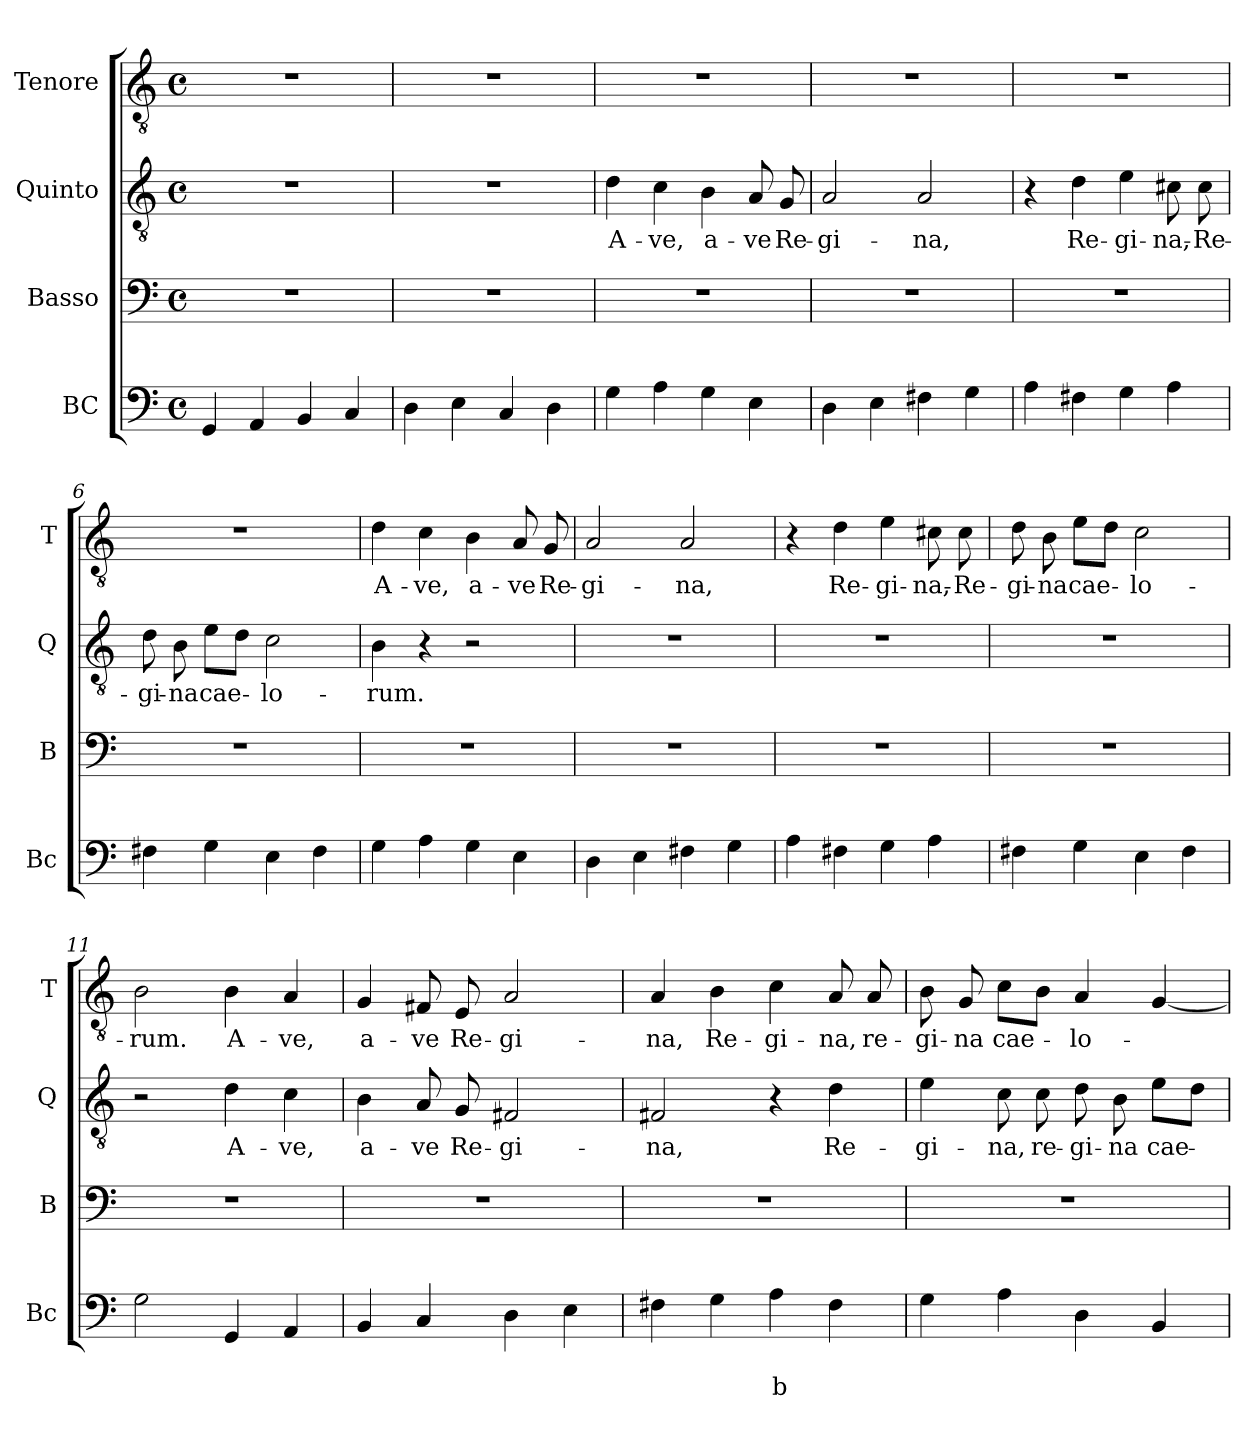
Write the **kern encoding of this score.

**kern	**text	**text	**kern	**kern	**text	**kern	**text
*part4	*part4	*part4	*part3	*part2	*part2	*part1	*part1
*staff4	*staff4	*staff4	*staff3	*staff2	*staff2	*staff1	*staff1
*I"BC	*	*	*I"Basso	*I"Quinto	*	*I"Tenore	*
*I'Bc	*	*	*I'B	*I'Q	*	*I'T	*
*clefF4	*	*	*clefF4	*clefGv2	*	*clefGv2	*
*k[]	*	*	*k[]	*k[]	*	*k[]	*
*C:	*	*	*C:	*C:	*	*C:	*
*M4/4	*	*	*M4/4	*M4/4	*	*M4/4	*
*met(c)	*	*	*met(c)	*met(c)	*	*met(c)	*
=1	=1	=1	=1	=1	=1	=1	=1
4GG/	.	.	1r	1r	.	1r	.
4AA/	.	.	.	.	.	.	.
4BB/	.	.	.	.	.	.	.
4C/	.	.	.	.	.	.	.
=2	=2	=2	=2	=2	=2	=2	=2
4D\	.	.	1r	1r	.	1r	.
4E\	.	.	.	.	.	.	.
4C/	.	.	.	.	.	.	.
4D\	.	.	.	.	.	.	.
=3	=3	=3	=3	=3	=3	=3	=3
!	!	!	!	!	!LO:LY:b	!	!
4G\	.	.	1r	4d\	A-	1r	.
!	!	!	!	!	!LO:LY:b	!	!
4A\	.	.	.	4c\	-ve,	.	.
!	!	!	!	!	!LO:LY:b	!	!
4G\	.	.	.	4B\	a-	.	.
!	!	!	!	!	!LO:LY:b	!	!
4E\	.	.	.	8A/	-ve	.	.
!	!	!	!	!	!LO:LY:b	!	!
.	.	.	.	8G/	Re-	.	.
=4	=4	=4	=4	=4	=4	=4	=4
!	!	!	!	!	!LO:LY:b	!	!
4D\	.	.	1r	2A/	-gi-	1r	.
4E\	.	.	.	.	.	.	.
!	!	!	!	!	!LO:LY:b	!	!
4F#X\	.	.	.	2A/	-na,	.	.
4G\	.	.	.	.	.	.	.
=5	=5	=5	=5	=5	=5	=5	=5
4A\	.	.	1r	4r	.	1r	.
!	!	!	!	!	!LO:LY:b	!	!
4F#X\	.	.	.	4d\	Re-	.	.
!	!	!	!	!	!LO:LY:b	!	!
4G\	.	.	.	4e\	-gi-	.	.
!	!	!	!	!	!LO:LY:b	!	!
4A\	.	.	.	8c#X\	-na,-	.	.
!	!	!	!	!	!LO:LY:b	!	!
.	.	.	.	8c#\	-Re-	.	.
!!LO:LB:g=z
=6	=6	=6	=6	=6	=6	=6	=6
!	!	!	!	!	!LO:LY:b	!	!
4F#X\	.	.	1r	8d\	-gi-	1r	.
!	!	!	!	!	!LO:LY:b	!	!
.	.	.	.	8B\	-na	.	.
!	!	!	!	!	!LO:LY:b	!	!
4G\	.	.	.	8e\L	cae-	.	.
.	.	.	.	8d\J	.	.	.
!	!	!	!	!	!LO:LY:b	!	!
4E\	.	.	.	2c\	-lo-	.	.
4F#\	.	.	.	.	.	.	.
=7	=7	=7	=7	=7	=7	=7	=7
!	!	!	!	!	!LO:LY:b	!	!LO:LY:b
4G\	.	.	1r	4B\	-rum.	4d\	A-
!	!	!	!	!	!	!	!LO:LY:b
4A\	.	.	.	4r	.	4c\	-ve,
!	!	!	!	!	!	!	!LO:LY:b
4G\	.	.	.	2r	.	4B\	a-
!	!	!	!	!	!	!	!LO:LY:b
4E\	.	.	.	.	.	8A/	-ve
!	!	!	!	!	!	!	!LO:LY:b
.	.	.	.	.	.	8G/	Re-
=8	=8	=8	=8	=8	=8	=8	=8
!	!	!	!	!	!	!	!LO:LY:b
4D\	.	.	1r	1r	.	2A/	-gi-
4E\	.	.	.	.	.	.	.
!	!	!	!	!	!	!	!LO:LY:b
4F#X\	.	.	.	.	.	2A/	-na,
4G\	.	.	.	.	.	.	.
=9	=9	=9	=9	=9	=9	=9	=9
4A\	.	.	1r	1r	.	4r	.
!	!	!	!	!	!	!	!LO:LY:b
4F#X\	.	.	.	.	.	4d\	Re-
!	!	!	!	!	!	!	!LO:LY:b
4G\	.	.	.	.	.	4e\	-gi-
!	!	!	!	!	!	!	!LO:LY:b
4A\	.	.	.	.	.	8c#X\	-na,-
!	!	!	!	!	!	!	!LO:LY:b
.	.	.	.	.	.	8c#\	-Re-
=10	=10	=10	=10	=10	=10	=10	=10
!	!	!	!	!	!	!	!LO:LY:b
4F#X\	.	.	1r	1r	.	8d\	-gi-
!	!	!	!	!	!	!	!LO:LY:b
.	.	.	.	.	.	8B\	-na
!	!	!	!	!	!	!	!LO:LY:b
4G\	.	.	.	.	.	8e\L	cae-
.	.	.	.	.	.	8d\J	.
!	!	!	!	!	!	!	!LO:LY:b
4E\	.	.	.	.	.	2c\	-lo-
4F#\	.	.	.	.	.	.	.
!!LO:LB:g=z
=11	=11	=11	=11	=11	=11	=11	=11
!	!	!	!	!	!	!	!LO:LY:b
2G\	.	.	1r	2r	.	2B\	-rum.
!	!	!	!	!	!LO:LY:b	!	!LO:LY:b
4GG/	.	.	.	4d\	A-	4B\	A-
!	!	!	!	!	!LO:LY:b	!	!LO:LY:b
4AA/	.	.	.	4c\	-ve,	4A/	-ve,
=12	=12	=12	=12	=12	=12	=12	=12
!	!	!	!	!	!LO:LY:b	!	!LO:LY:b
4BB/	.	.	1r	4B\	a-	4G/	a-
!	!	!	!	!	!LO:LY:b	!	!LO:LY:b
4C/	.	.	.	8A/	-ve	8F#X/	-ve
!	!	!	!	!	!LO:LY:b	!	!LO:LY:b
.	.	.	.	8G/	Re-	8E/	Re-
!	!	!	!	!	!LO:LY:b	!	!LO:LY:b
4D\	.	.	.	2F#X/	-gi-	2A/	-gi-
4E\	.	.	.	.	.	.	.
=13	=13	=13	=13	=13	=13	=13	=13
!	!	!	!	!	!LO:LY:b	!	!LO:LY:b
4F#X\	.	.	1r	2F#X/	-na,	4A/	-na,
!	!	!	!	!	!	!	!LO:LY:b
4G\	.	.	.	.	.	4B\	Re-
!	!	!LO:LY:b	!	!	!	!	!LO:LY:b
4A\	.	b	.	4r	.	4c\	-gi-
!	!	!	!	!	!LO:LY:b	!	!LO:LY:b
4F#\	.	.	.	4d\	Re-	8A/	-na,
!	!	!	!	!	!	!	!LO:LY:b
.	.	.	.	.	.	8A/	re-
=14	=14	=14	=14	=14	=14	=14	=14
!	!	!	!	!	!LO:LY:b	!	!LO:LY:b
4G\	.	.	1r	4e\	-gi-	8B\	-gi-
!	!	!	!	!	!	!	!LO:LY:b
.	.	.	.	.	.	8G/	-na
!	!	!	!	!	!LO:LY:b	!	!LO:LY:b
4A\	.	.	.	8c\	-na,	8c\L	cae-
!	!	!	!	!	!LO:LY:b	!	!
.	.	.	.	8c\	re-	8B\J	.
!	!	!	!	!	!LO:LY:b	!	!LO:LY:b
4D\	.	.	.	8d\	-gi-	4A/	-lo-
!	!	!	!	!	!LO:LY:b	!	!
.	.	.	.	8B\	-na	.	.
!	!	!	!	!	!LO:LY:b	!	!
4BB/	.	.	.	8e\L	cae-	[4G/	.
.	.	.	.	8d\J	.	.	.
=	=	=	=	=	=	=	=
*-	*-	*-	*-	*-	*-	*-	*-
